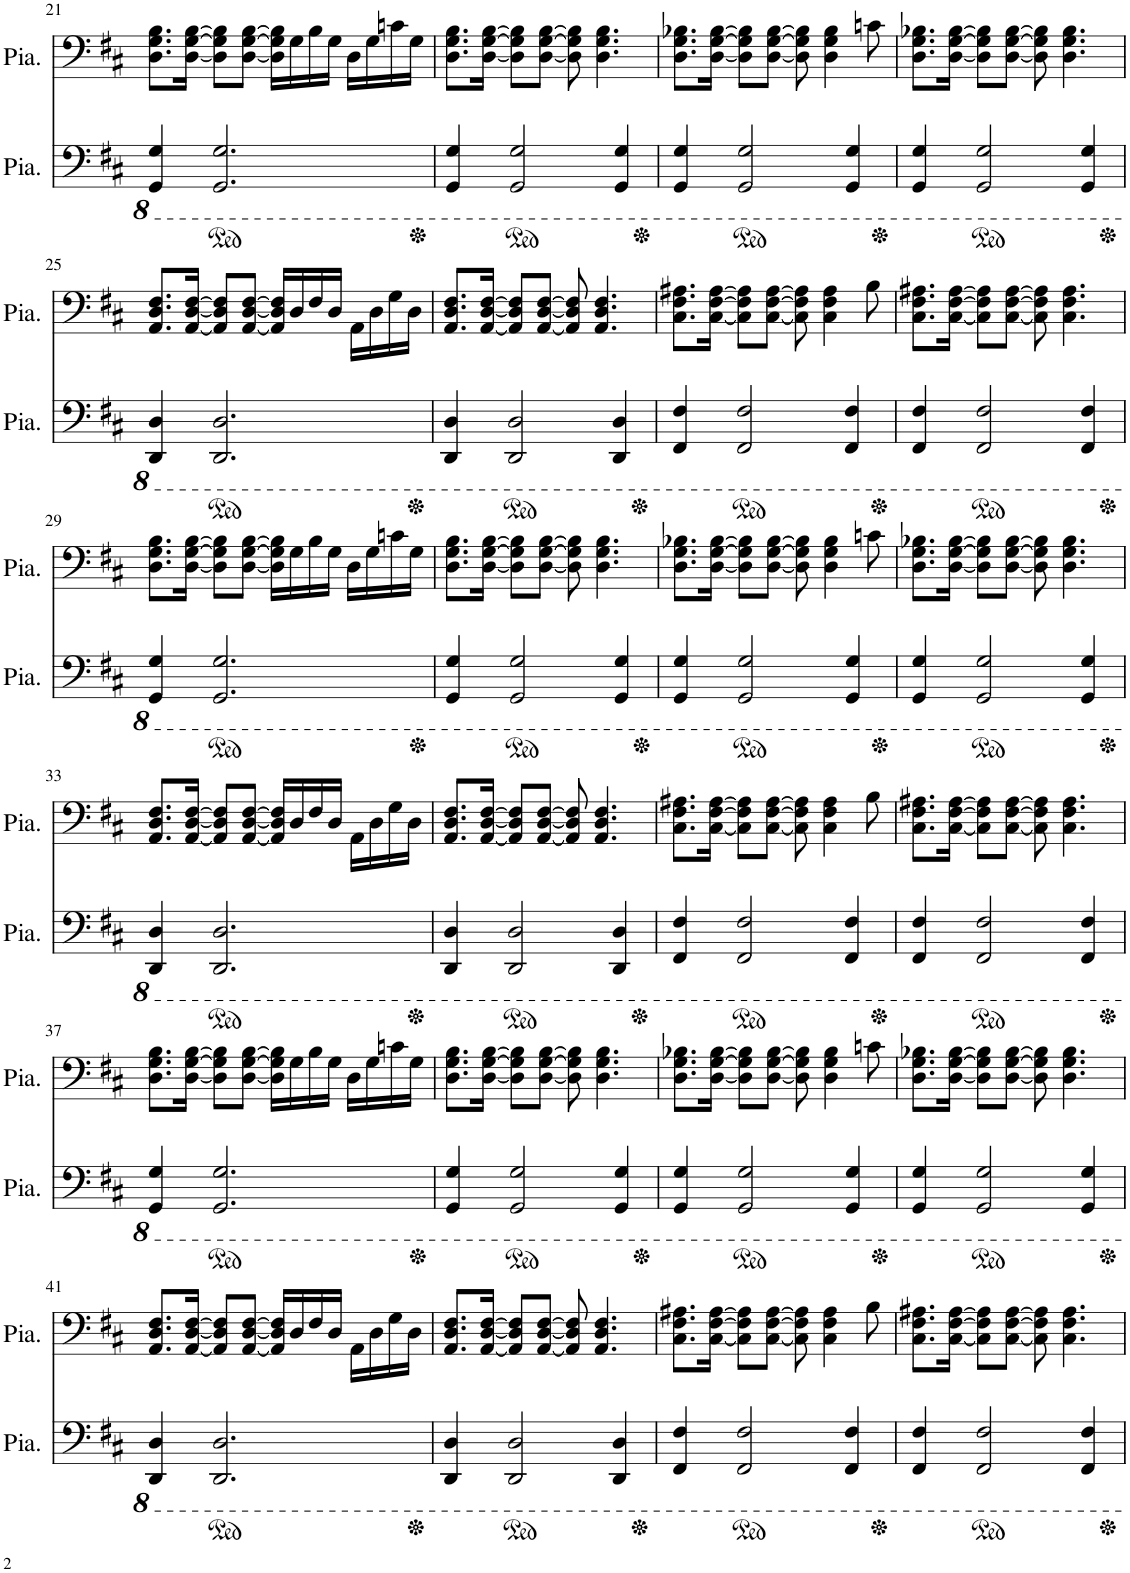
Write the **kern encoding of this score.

**kern	**kern
*part2	*part1
*staff2	*staff1
*I"Piano	*I"Piano
*I'Pia.	*I'Pia.
!!LO:PB:g=z
*clefF4	*clefF4
*k[f#c#]	*k[f#c#]
*M4/4	*M4/4
=21	=21
4GGG/ 4GG/	8.D\ 8.G\ 8.B\L
.	[16D\ [16G\ [16B\Jk
*ped	*
2.GGG/ 2.GG/	8D\] 8G\] 8B\]L
.	[8D\ [8G\ [8B\J
.	16D\] 16G\] 16B\]LL
.	16G\
.	16B\
.	16G\JJ
.	16D\LL
.	16G\
.	16cn\
.	16G\JJ
=22	=22
*Xped	*
4GGG/ 4GG/	8.D\ 8.G\ 8.B\L
.	[16D\ [16G\ [16B\Jk
*ped	*
2GGG/ 2GG/	8D\] 8G\] 8B\]L
.	[8D\ [8G\ [8B\J
.	8D\] 8G\] 8B\]
.	4.D\ 4.G\ 4.B\
4GGG/ 4GG/	.
=23	=23
*Xped	*
4GGG/ 4GG/	8.D\ 8.G\ 8.B-X\L
.	[16D\ [16G\ [16B-\Jk
*ped	*
2GGG/ 2GG/	8D\] 8G\] 8B-\]L
.	[8D\ [8G\ [8B-\J
.	8D\] 8G\] 8B-\]
.	4D\ 4G\ 4B-\
4GGG/ 4GG/	.
.	8cn\
=24	=24
*Xped	*
4GGG/ 4GG/	8.D\ 8.G\ 8.B-X\L
.	[16D\ [16G\ [16B-\Jk
*ped	*
2GGG/ 2GG/	8D\] 8G\] 8B-\]L
.	[8D\ [8G\ [8B-\J
.	8D\] 8G\] 8B-\]
.	4.D\ 4.G\ 4.B-\
4GGG/ 4GG/	.
!!LO:LB:g=z
=25	=25
*Xped	*
4DDD/ 4DD/	8.AA/ 8.D/ 8.F#/L
.	[16AA/ [16D/ [16F#/Jk
*ped	*
2.DDD/ 2.DD/	8AA/] 8D/] 8F#/]L
.	[8AA/ [8D/ [8F#/J
.	16AA/] 16D/] 16F#/]LL
.	16D/
.	16F#/
.	16D/JJ
.	16AA\LL
.	16D\
.	16G\
.	16D\JJ
=26	=26
*Xped	*
4DDD/ 4DD/	8.AA/ 8.D/ 8.F#/L
.	[16AA/ [16D/ [16F#/Jk
*ped	*
2DDD/ 2DD/	8AA/] 8D/] 8F#/]L
.	[8AA/ [8D/ [8F#/J
.	8AA/] 8D/] 8F#/]
.	4.AA/ 4.D/ 4.F#/
4DDD/ 4DD/	.
=27	=27
*Xped	*
4FFF#/ 4FF#/	8.C#\ 8.F#\ 8.A#X\L
.	[16C#\ [16F#\ [16A#\Jk
*ped	*
2FFF#/ 2FF#/	8C#\] 8F#\] 8A#\]L
.	[8C#\ [8F#\ [8A#\J
.	8C#\] 8F#\] 8A#\]
.	4C#\ 4F#\ 4A#\
4FFF#/ 4FF#/	.
.	8B\
=28	=28
*Xped	*
4FFF#/ 4FF#/	8.C#\ 8.F#\ 8.A#X\L
.	[16C#\ [16F#\ [16A#\Jk
*ped	*
2FFF#/ 2FF#/	8C#\] 8F#\] 8A#\]L
.	[8C#\ [8F#\ [8A#\J
.	8C#\] 8F#\] 8A#\]
.	4.C#\ 4.F#\ 4.A#\
4FFF#/ 4FF#/	.
!!LO:LB:g=z
=29	=29
*Xped	*
4GGG/ 4GG/	8.D\ 8.G\ 8.B\L
.	[16D\ [16G\ [16B\Jk
*ped	*
2.GGG/ 2.GG/	8D\] 8G\] 8B\]L
.	[8D\ [8G\ [8B\J
.	16D\] 16G\] 16B\]LL
.	16G\
.	16B\
.	16G\JJ
.	16D\LL
.	16G\
.	16cn\
.	16G\JJ
=30	=30
*Xped	*
4GGG/ 4GG/	8.D\ 8.G\ 8.B\L
.	[16D\ [16G\ [16B\Jk
*ped	*
2GGG/ 2GG/	8D\] 8G\] 8B\]L
.	[8D\ [8G\ [8B\J
.	8D\] 8G\] 8B\]
.	4.D\ 4.G\ 4.B\
4GGG/ 4GG/	.
=31	=31
*Xped	*
4GGG/ 4GG/	8.D\ 8.G\ 8.B-X\L
.	[16D\ [16G\ [16B-\Jk
*ped	*
2GGG/ 2GG/	8D\] 8G\] 8B-\]L
.	[8D\ [8G\ [8B-\J
.	8D\] 8G\] 8B-\]
.	4D\ 4G\ 4B-\
4GGG/ 4GG/	.
.	8cn\
=32	=32
*Xped	*
4GGG/ 4GG/	8.D\ 8.G\ 8.B-X\L
.	[16D\ [16G\ [16B-\Jk
*ped	*
2GGG/ 2GG/	8D\] 8G\] 8B-\]L
.	[8D\ [8G\ [8B-\J
.	8D\] 8G\] 8B-\]
.	4.D\ 4.G\ 4.B-\
4GGG/ 4GG/	.
!!LO:LB:g=z
=33	=33
*Xped	*
4DDD/ 4DD/	8.AA/ 8.D/ 8.F#/L
.	[16AA/ [16D/ [16F#/Jk
*ped	*
2.DDD/ 2.DD/	8AA/] 8D/] 8F#/]L
.	[8AA/ [8D/ [8F#/J
.	16AA/] 16D/] 16F#/]LL
.	16D/
.	16F#/
.	16D/JJ
.	16AA\LL
.	16D\
.	16G\
.	16D\JJ
=34	=34
*Xped	*
4DDD/ 4DD/	8.AA/ 8.D/ 8.F#/L
.	[16AA/ [16D/ [16F#/Jk
*ped	*
2DDD/ 2DD/	8AA/] 8D/] 8F#/]L
.	[8AA/ [8D/ [8F#/J
.	8AA/] 8D/] 8F#/]
.	4.AA/ 4.D/ 4.F#/
4DDD/ 4DD/	.
=35	=35
*Xped	*
4FFF#/ 4FF#/	8.C#\ 8.F#\ 8.A#X\L
.	[16C#\ [16F#\ [16A#\Jk
*ped	*
2FFF#/ 2FF#/	8C#\] 8F#\] 8A#\]L
.	[8C#\ [8F#\ [8A#\J
.	8C#\] 8F#\] 8A#\]
.	4C#\ 4F#\ 4A#\
4FFF#/ 4FF#/	.
.	8B\
=36	=36
*Xped	*
4FFF#/ 4FF#/	8.C#\ 8.F#\ 8.A#X\L
.	[16C#\ [16F#\ [16A#\Jk
*ped	*
2FFF#/ 2FF#/	8C#\] 8F#\] 8A#\]L
.	[8C#\ [8F#\ [8A#\J
.	8C#\] 8F#\] 8A#\]
.	4.C#\ 4.F#\ 4.A#\
4FFF#/ 4FF#/	.
!!LO:LB:g=z
=37	=37
*Xped	*
4GGG/ 4GG/	8.D\ 8.G\ 8.B\L
.	[16D\ [16G\ [16B\Jk
*ped	*
2.GGG/ 2.GG/	8D\] 8G\] 8B\]L
.	[8D\ [8G\ [8B\J
.	16D\] 16G\] 16B\]LL
.	16G\
.	16B\
.	16G\JJ
.	16D\LL
.	16G\
.	16cn\
.	16G\JJ
=38	=38
*Xped	*
4GGG/ 4GG/	8.D\ 8.G\ 8.B\L
.	[16D\ [16G\ [16B\Jk
*ped	*
2GGG/ 2GG/	8D\] 8G\] 8B\]L
.	[8D\ [8G\ [8B\J
.	8D\] 8G\] 8B\]
.	4.D\ 4.G\ 4.B\
4GGG/ 4GG/	.
=39	=39
*Xped	*
4GGG/ 4GG/	8.D\ 8.G\ 8.B-X\L
.	[16D\ [16G\ [16B-\Jk
*ped	*
2GGG/ 2GG/	8D\] 8G\] 8B-\]L
.	[8D\ [8G\ [8B-\J
.	8D\] 8G\] 8B-\]
.	4D\ 4G\ 4B-\
4GGG/ 4GG/	.
.	8cn\
=40	=40
*Xped	*
4GGG/ 4GG/	8.D\ 8.G\ 8.B-X\L
.	[16D\ [16G\ [16B-\Jk
*ped	*
2GGG/ 2GG/	8D\] 8G\] 8B-\]L
.	[8D\ [8G\ [8B-\J
.	8D\] 8G\] 8B-\]
.	4.D\ 4.G\ 4.B-\
4GGG/ 4GG/	.
!!LO:LB:g=z
=41	=41
*Xped	*
4DDD/ 4DD/	8.AA/ 8.D/ 8.F#/L
.	[16AA/ [16D/ [16F#/Jk
*ped	*
2.DDD/ 2.DD/	8AA/] 8D/] 8F#/]L
.	[8AA/ [8D/ [8F#/J
.	16AA/] 16D/] 16F#/]LL
.	16D/
.	16F#/
.	16D/JJ
.	16AA\LL
.	16D\
.	16G\
.	16D\JJ
=42	=42
*Xped	*
4DDD/ 4DD/	8.AA/ 8.D/ 8.F#/L
.	[16AA/ [16D/ [16F#/Jk
*ped	*
2DDD/ 2DD/	8AA/] 8D/] 8F#/]L
.	[8AA/ [8D/ [8F#/J
.	8AA/] 8D/] 8F#/]
.	4.AA/ 4.D/ 4.F#/
4DDD/ 4DD/	.
=43	=43
*Xped	*
4FFF#/ 4FF#/	8.C#\ 8.F#\ 8.A#X\L
.	[16C#\ [16F#\ [16A#\Jk
*ped	*
2FFF#/ 2FF#/	8C#\] 8F#\] 8A#\]L
.	[8C#\ [8F#\ [8A#\J
.	8C#\] 8F#\] 8A#\]
.	4C#\ 4F#\ 4A#\
4FFF#/ 4FF#/	.
.	8B\
=44	=44
*Xped	*
4FFF#/ 4FF#/	8.C#\ 8.F#\ 8.A#X\L
.	[16C#\ [16F#\ [16A#\Jk
*ped	*
2FFF#/ 2FF#/	8C#\] 8F#\] 8A#\]L
.	[8C#\ [8F#\ [8A#\J
.	8C#\] 8F#\] 8A#\]
.	4.C#\ 4.F#\ 4.A#\
4FFF#/ 4FF#/	.
*Xped	*
=	=
*-	*-
